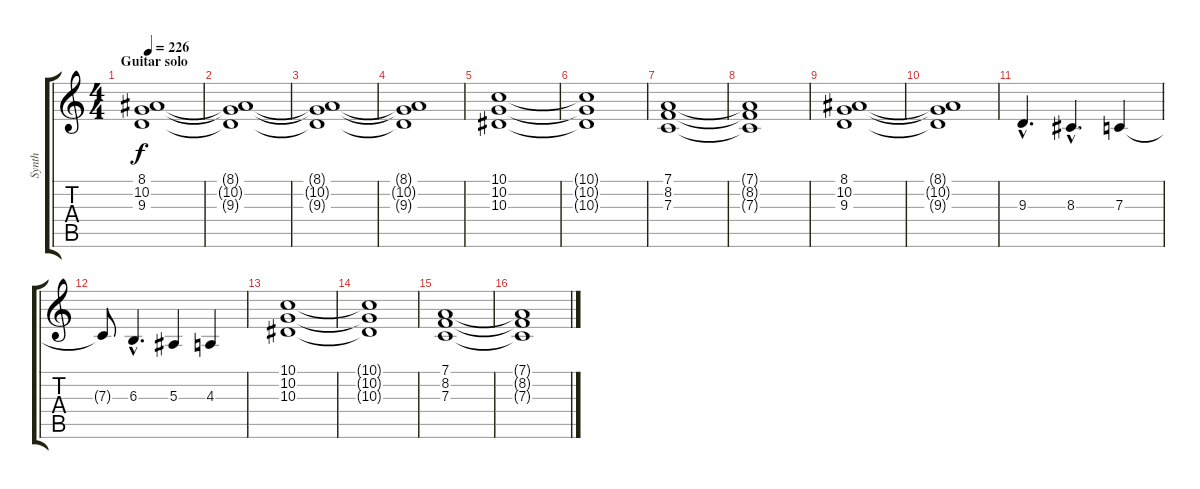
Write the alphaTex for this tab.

\track ("Synth" "Synth") {instrument stringensemble1}
\staff {score tabs}
\tuning (D4 A3 F3 C3 G2 D2) {hide}
\ts (4 4)
\section ("" "Guitar solo")
\tempo 226
\clef g2
\ks c
(8.1 10.2 9.3).1{dy f} |
(8.1{t} 10.2{t} 9.3{t}).1 |
(8.1{t} 10.2{t} 9.3{t}).1 |
(8.1{t} 10.2{t} 9.3{t}).1 |
(10.1 10.2 10.3).1 |
(10.1{t} 10.2{t} 10.3{t}).1 |
(7.1 8.2 7.3).1 |
(7.1{t} 8.2{t} 7.3{t}).1 |
(8.1 10.2 9.3).1 |
(8.1{t} 10.2{t} 9.3{t}).1 |
9.3{hac}.4{d} 8.3{hac}.4{d} 7.3.4 |
7.3{t}.8 6.3{hac}.4{d} 5.3.4 4.3.4 |
(10.1 10.2 10.3).1 |
(10.1{t} 10.2{t} 10.3{t}).1 |
(7.1 8.2 7.3).1 |
(7.1{t} 8.2{t} 7.3{t}).1
